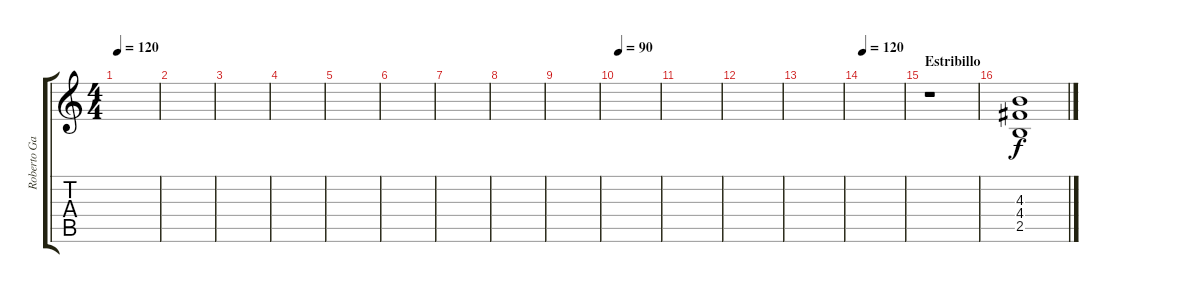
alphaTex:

\track ("Roberto García (Guitarra Rítmico)" "Roberto Ga") {instrument distortionguitar}
\staff {score tabs}
\tuning (E4 B3 G3 D3 A2 E2) {hide}
\ts (4 4)
\tempo 120
\clef g2
\ks c
|
|
|
|
|
|
|
|
|
\tempo 90
|
|
|
|
\tempo 120
|
\section ("" "Estribillo")
r.1{volume 13} |
(4.3 4.4 2.5).1
